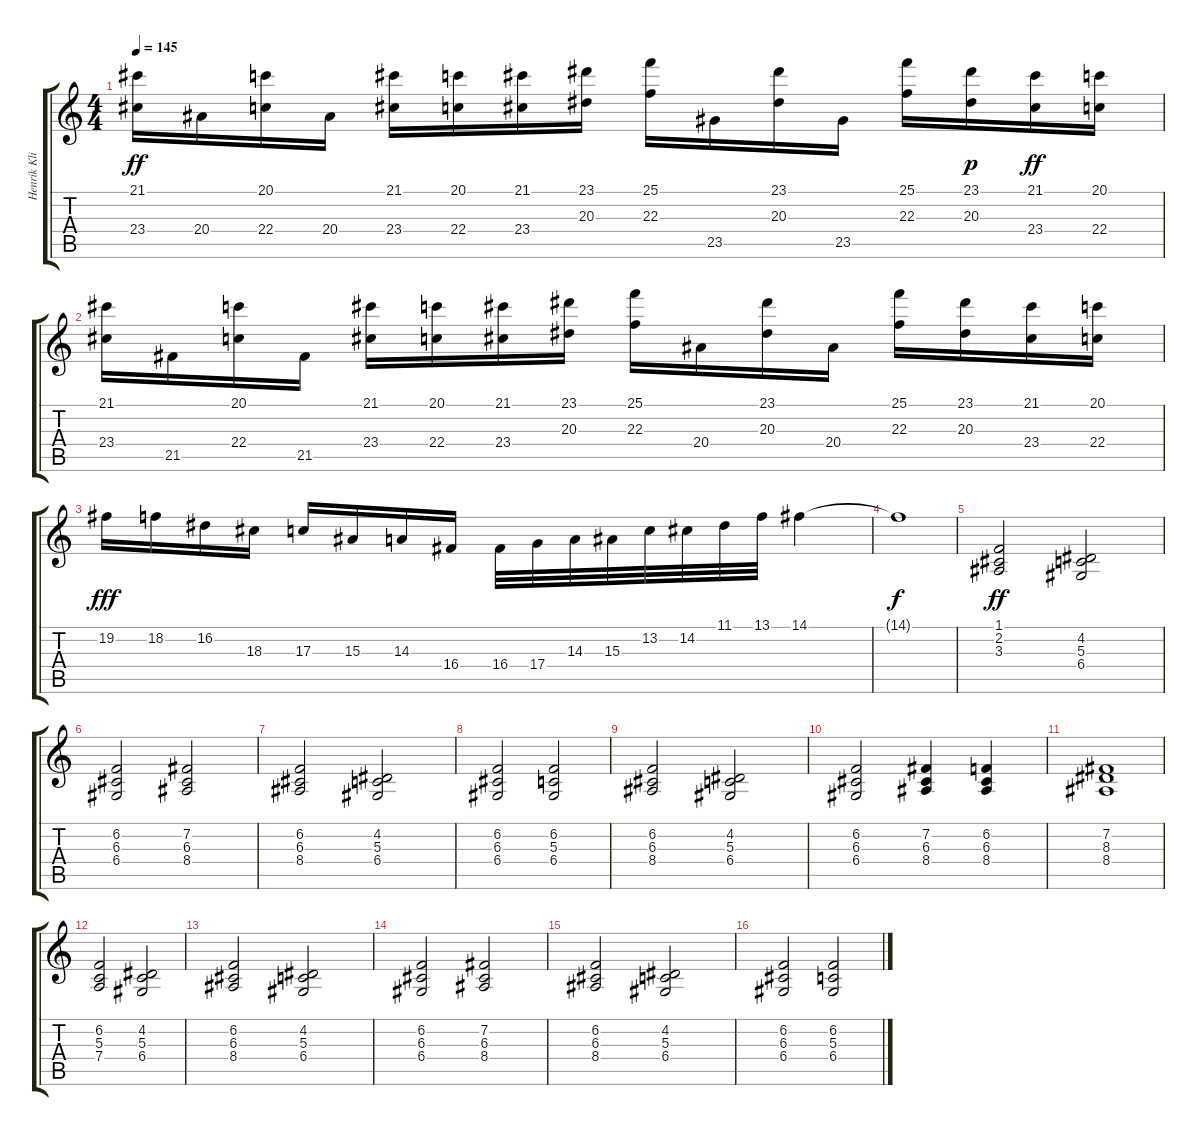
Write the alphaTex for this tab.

\track ("Henrik Klingenberg" "Henrik Kli") {instrument harpsichord}
\staff {score tabs}
\tuning (E4 B3 G3 D3 A2 E2) {hide}
\ts (4 4)
\tempo 145
\clef g2
\ks c
(21.1 23.4).16{dy ff} 20.4.16 (20.1 22.4).16 20.4.16 (21.1 23.4).16 (20.1 22.4).16 (21.1 23.4).16 (23.1 20.3).16 (25.1 22.3).16 23.5.16 (23.1 20.3).16 23.5.16 (25.1 22.3).16 (23.1 20.3).16{dy p} (21.1 23.4).16{dy ff} (20.1 22.4).16 |
(21.1 23.4).16 21.5.16 (20.1 22.4).16 21.5.16 (21.1 23.4).16 (20.1 22.4).16 (21.1 23.4).16 (23.1 20.3).16 (25.1 22.3).16 20.4.16 (23.1 20.3).16 20.4.16 (25.1 22.3).16 (23.1 20.3).16 (21.1 23.4).16 (20.1 22.4).16 |
19.2.16{dy fff} 18.2.16 16.2.16 18.3.16 17.3.16 15.3.16 14.3.16 16.4.16 16.4.32 17.4.32 14.3.32 15.3.32 13.2.32 14.2.32 11.1.32 13.1.32 14.1.4 |
14.1{t}.1{dy f} |
(1.1 2.2 3.3).2{dy ff} (4.2 5.3 6.4).2 |
(6.2 6.3 6.4).2 (7.2 6.3 8.4).2 |
(6.2 6.3 8.4).2 (4.2 5.3 6.4).2 |
(6.2 6.3 6.4).2 (6.2 5.3 6.4).2 |
(6.2 6.3 8.4).2 (4.2 5.3 6.4).2 |
(6.2 6.3 6.4).2 (7.2 6.3 8.4).4 (6.2 6.3 8.4).4 |
(7.2 8.3 8.4).1 |
(6.2 5.3 7.4).2 (4.2 5.3 6.4).2 |
(6.2 6.3 8.4).2 (4.2 5.3 6.4).2 |
(6.2 6.3 6.4).2 (7.2 6.3 8.4).2 |
(6.2 6.3 8.4).2 (4.2 5.3 6.4).2 |
(6.2 6.3 6.4).2 (6.2 5.3 6.4).2
